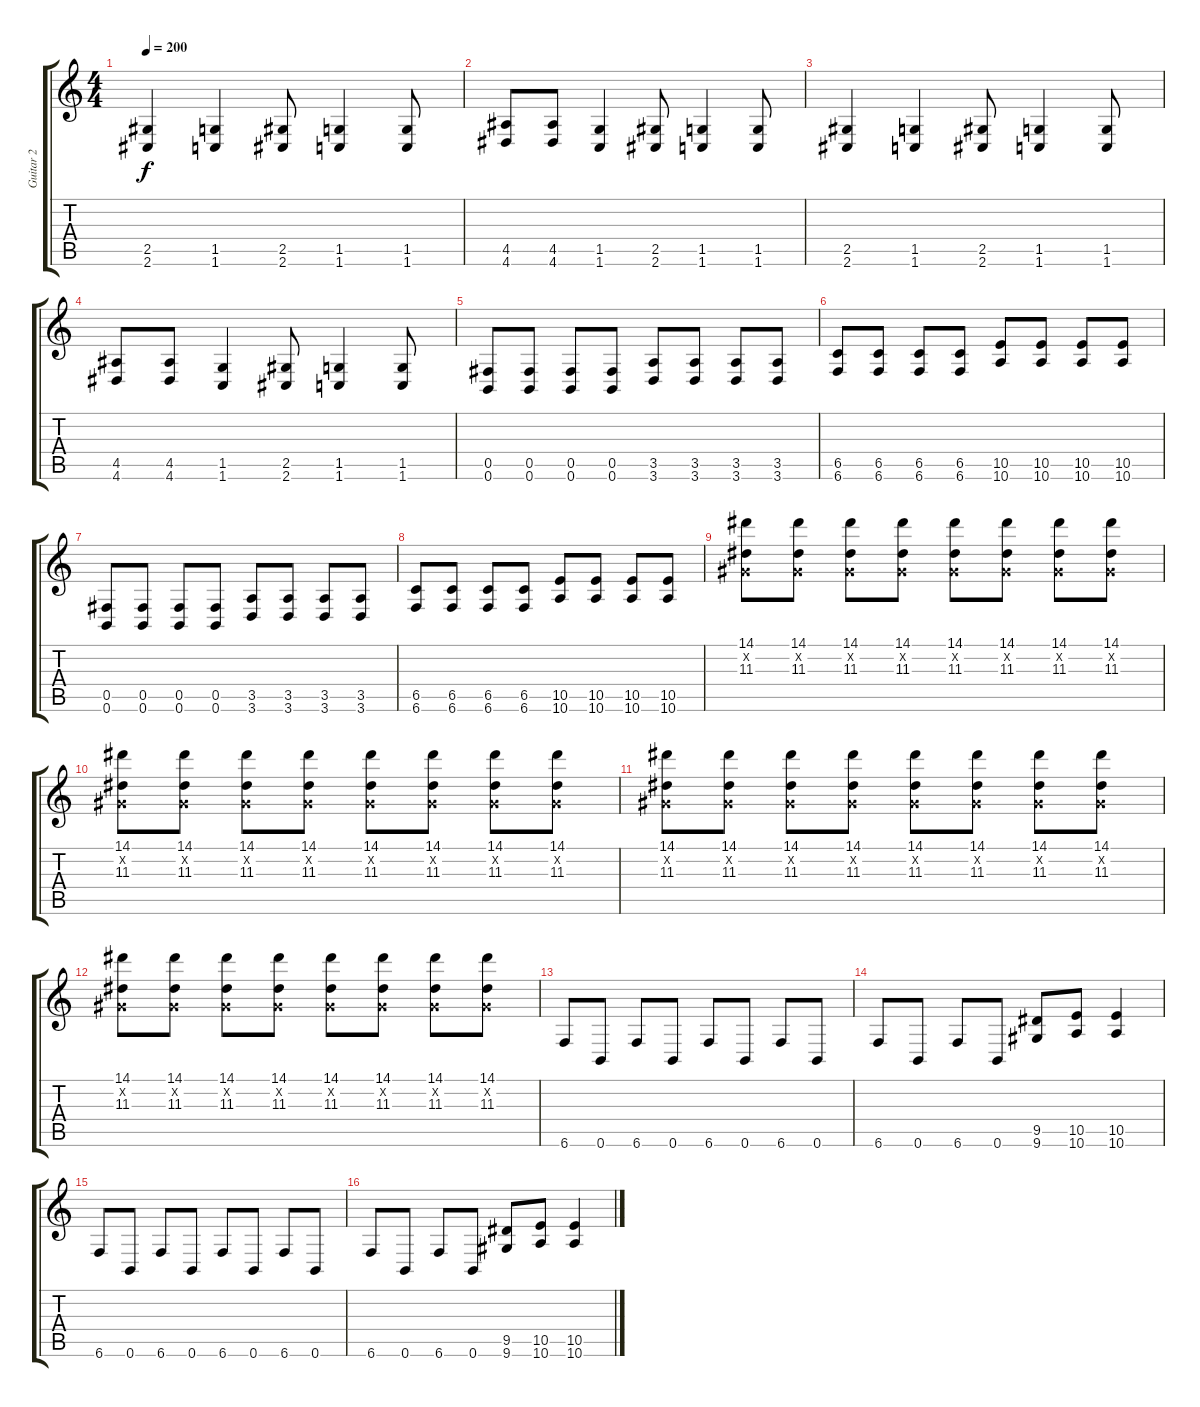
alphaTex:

\track ("Guitar 2" "Guitar 2") {instrument distortionguitar}
\staff {score tabs}
\tuning (Db4 Ab3 E3 B2 Gb2 B1) {hide}
\ts (4 4)
\tempo 200
\clef g2
\ks c
(2.5 2.6).4{dy f} (1.5 1.6).4 (2.5 2.6).8 (1.5 1.6).4 (1.5 1.6).8 |
(4.5 4.6).8 (4.5 4.6).8 (1.5 1.6).4 (2.5 2.6).8 (1.5 1.6).4 (1.5 1.6).8 |
(2.5 2.6).4 (1.5 1.6).4 (2.5 2.6).8 (1.5 1.6).4 (1.5 1.6).8 |
(4.5 4.6).8 (4.5 4.6).8 (1.5 1.6).4 (2.5 2.6).8 (1.5 1.6).4 (1.5 1.6).8 |
(0.5 0.6).8 (0.5 0.6).8 (0.5 0.6).8 (0.5 0.6).8 (3.5 3.6).8 (3.5 3.6).8 (3.5 3.6).8 (3.5 3.6).8 |
(6.5 6.6).8 (6.5 6.6).8 (6.5 6.6).8 (6.5 6.6).8 (10.5 10.6).8 (10.5 10.6).8 (10.5 10.6).8 (10.5 10.6).8 |
(0.5 0.6).8 (0.5 0.6).8 (0.5 0.6).8 (0.5 0.6).8 (3.5 3.6).8 (3.5 3.6).8 (3.5 3.6).8 (3.5 3.6).8 |
(6.5 6.6).8 (6.5 6.6).8 (6.5 6.6).8 (6.5 6.6).8 (10.5 10.6).8 (10.5 10.6).8 (10.5 10.6).8 (10.5 10.6).8 |
(14.1 0.2{x} 11.3).8 (14.1 0.2{x} 11.3).8 (14.1 0.2{x} 11.3).8 (14.1 0.2{x} 11.3).8 (14.1 0.2{x} 11.3).8 (14.1 0.2{x} 11.3).8 (14.1 0.2{x} 11.3).8 (14.1 0.2{x} 11.3).8 |
(14.1 0.2{x} 11.3).8 (14.1 0.2{x} 11.3).8 (14.1 0.2{x} 11.3).8 (14.1 0.2{x} 11.3).8 (14.1 0.2{x} 11.3).8 (14.1 0.2{x} 11.3).8 (14.1 0.2{x} 11.3).8 (14.1 0.2{x} 11.3).8 |
(14.1 0.2{x} 11.3).8 (14.1 0.2{x} 11.3).8 (14.1 0.2{x} 11.3).8 (14.1 0.2{x} 11.3).8 (14.1 0.2{x} 11.3).8 (14.1 0.2{x} 11.3).8 (14.1 0.2{x} 11.3).8 (14.1 0.2{x} 11.3).8 |
(14.1 0.2{x} 11.3).8 (14.1 0.2{x} 11.3).8 (14.1 0.2{x} 11.3).8 (14.1 0.2{x} 11.3).8 (14.1 0.2{x} 11.3).8 (14.1 0.2{x} 11.3).8 (14.1 0.2{x} 11.3).8 (14.1 0.2{x} 11.3).8 |
6.6.8 0.6.8 6.6.8 0.6.8 6.6.8 0.6.8 6.6.8 0.6.8 |
6.6.8 0.6.8 6.6.8 0.6.8 (9.5 9.6).8 (10.5 10.6).8 (10.5 10.6).4 |
6.6.8 0.6.8 6.6.8 0.6.8 6.6.8 0.6.8 6.6.8 0.6.8 |
6.6.8 0.6.8 6.6.8 0.6.8 (9.5 9.6).8 (10.5 10.6).8 (10.5 10.6).4
